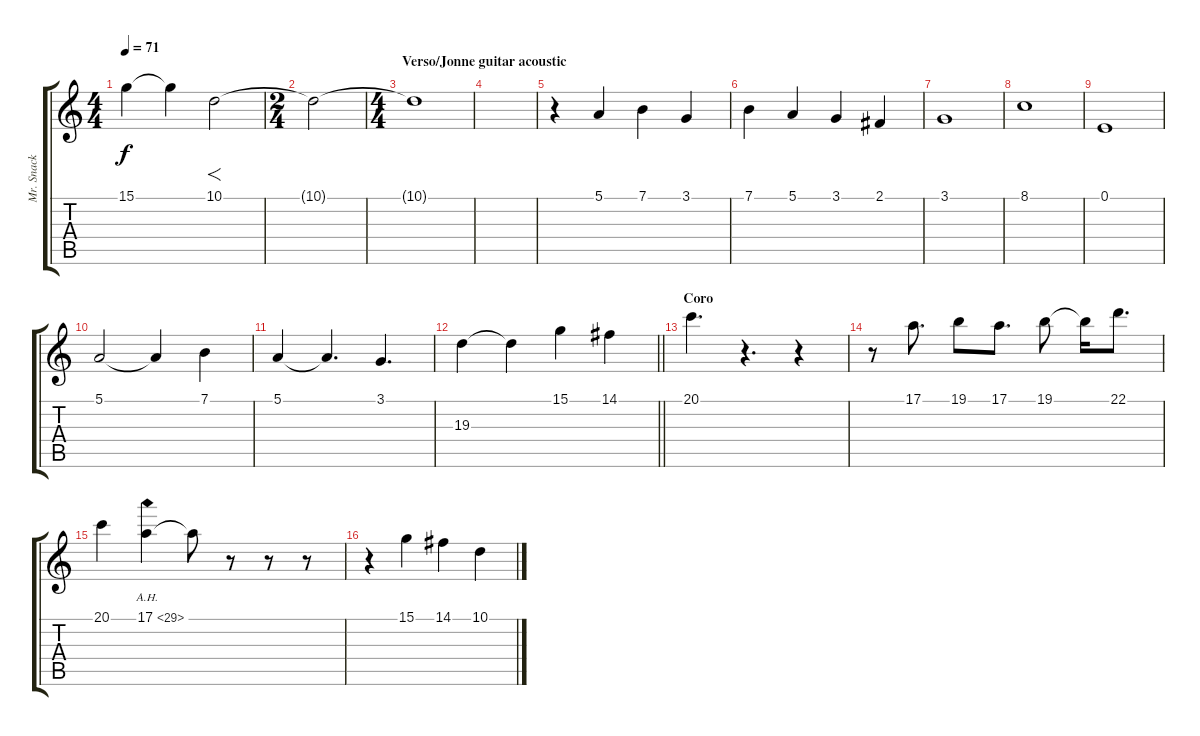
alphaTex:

\track ("Mr. Snack" "Mr. Snack") {instrument stringensemble2}
\staff {score tabs}
\tuning (E4 B3 G3 D3 A2 E2) {hide}
\ts (4 4)
\tempo 71
\clef g2
\ks c
15.1.4{dy f} 15.1{t}.4 10.1.2{f} |
\ts (2 4)
10.1{t}.2 |
\ts (4 4)
\section ("" "Verso/Jonne guitar acoustic")
10.1{t}.1 |
|
r.4 5.1.4 7.1.4 3.1.4 |
7.1.4 5.1.4 3.1.4 2.1.4 |
3.1.1 |
8.1.1 |
0.1.1 |
5.1.2 5.1{t}.4 7.1.4 |
5.1.4 5.1{t}.4{d} 3.1.4{d} |
\barLineRight lightlight
19.3.4 19.3{t}.4 15.1.4 14.1.4 |
\section ("" "Coro")
20.1.4{d} r.4{d} r.4 |
r.8 17.1.8{d} 19.1.8 17.1.8{d} 19.1.8 19.1{t}.16 22.1.8{d} |
20.1.4 17.1{ah 12}.4 17.1{t}.8 r.8 r.8 r.8 |
r.4 15.1.4 14.1.4 10.1.4
